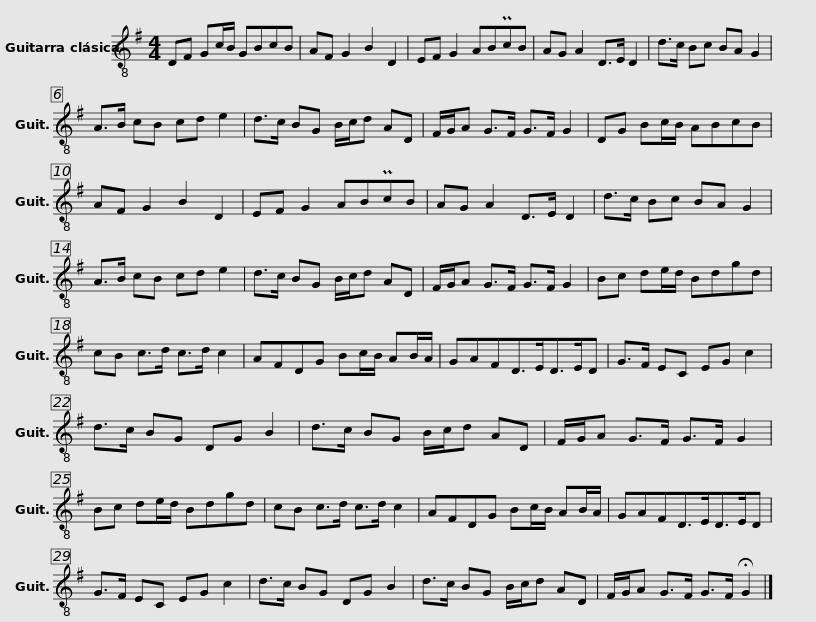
X:1
L:1/8
M:4/4
I:linebreak $
K:G
V:1 treble-8
V:1
 DF Gc/B/ GBcB | AF G2 B2 D2 | EF G2 ABPcB | AG A2 D>E D2 | d>c Bc BA G2 | %5
 A>B cB cd e2 |$ d>c BG B/c/d AD | F/G/A G>F G>F G2 | DG Bc/B/ ABcB | AF G2 B2 D2 | %10
 EF G2 ABPcB | AG A2 D>E D2 |$ d>c Bc BA G2 | A>B cB cd e2 | d>c BG B/c/d AD | %15
 F/G/A G>F G>F G2 | Bc de/d/ Bdgd |$ cB c>d c>d c2 | AFDG Bc/B/ AB/A/ | GAFD>ED>ED | %20
 G>F EC EG c2 | d>c BG DG B2 |$ d>c BG B/c/d AD | F/G/A G>F G>F G2 | Bc de/d/ Bdgd | %25
 cB c>d c>d c2 | AFDG Bc/B/ AB/A/ |$ GAFD>ED>ED | G>F EC EG c2 | d>c BG DG B2 | %30
 d>c BG B/c/d AD | F/G/A G>F G>F !fermata!G2 |] %32
